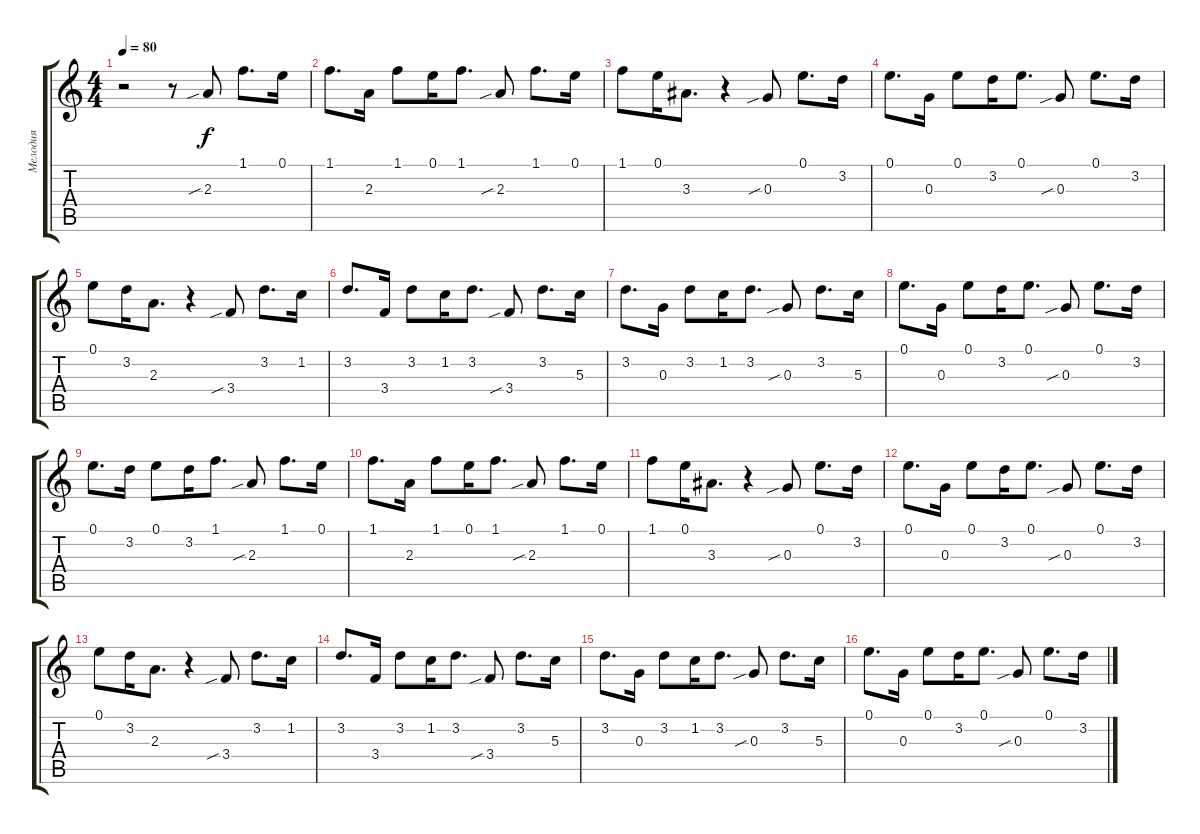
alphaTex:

\track ("Мелодия" "Мелодия") {instrument overdrivenguitar}
\staff {score tabs}
\tuning (E4 B3 G3 D3 A2 E2) {hide}
\ts (4 4)
\tempo 80
\clef g2
\ks c
r.2{dy f} r.8 2.3{sib}.8 1.1.8{d} 0.1.16 |
1.1.8{d} 2.3.16 1.1.8 0.1.16 1.1.8{d} 2.3{sib}.8 1.1.8{d} 0.1.16 |
1.1.8 0.1.16 3.3.8{d} r.4 0.3{sib}.8 0.1.8{d} 3.2.16 |
0.1.8{d} 0.3.16 0.1.8 3.2.16 0.1.8{d} 0.3{sib}.8 0.1.8{d} 3.2.16 |
0.1.8 3.2.16 2.3.8{d} r.4 3.4{sib}.8 3.2.8{d} 1.2.16 |
3.2.8{d} 3.4.16 3.2.8 1.2.16 3.2.8{d} 3.4{sib}.8 3.2.8{d} 5.3.16 |
3.2.8{d} 0.3.16 3.2.8 1.2.16 3.2.8{d} 0.3{sib}.8 3.2.8{d} 5.3.16 |
0.1.8{d} 0.3.16 0.1.8 3.2.16 0.1.8{d} 0.3{sib}.8 0.1.8{d} 3.2.16 |
0.1.8{d} 3.2.16 0.1.8 3.2.16 1.1.8{d} 2.3{sib}.8 1.1.8{d} 0.1.16 |
1.1.8{d} 2.3.16 1.1.8 0.1.16 1.1.8{d} 2.3{sib}.8 1.1.8{d} 0.1.16 |
1.1.8 0.1.16 3.3.8{d} r.4 0.3{sib}.8 0.1.8{d} 3.2.16 |
0.1.8{d} 0.3.16 0.1.8 3.2.16 0.1.8{d} 0.3{sib}.8 0.1.8{d} 3.2.16 |
0.1.8 3.2.16 2.3.8{d} r.4 3.4{sib}.8 3.2.8{d} 1.2.16 |
3.2.8{d} 3.4.16 3.2.8 1.2.16 3.2.8{d} 3.4{sib}.8 3.2.8{d} 5.3.16 |
3.2.8{d} 0.3.16 3.2.8 1.2.16 3.2.8{d} 0.3{sib}.8 3.2.8{d} 5.3.16 |
0.1.8{d} 0.3.16 0.1.8 3.2.16 0.1.8{d} 0.3{sib}.8 0.1.8{d} 3.2.16
